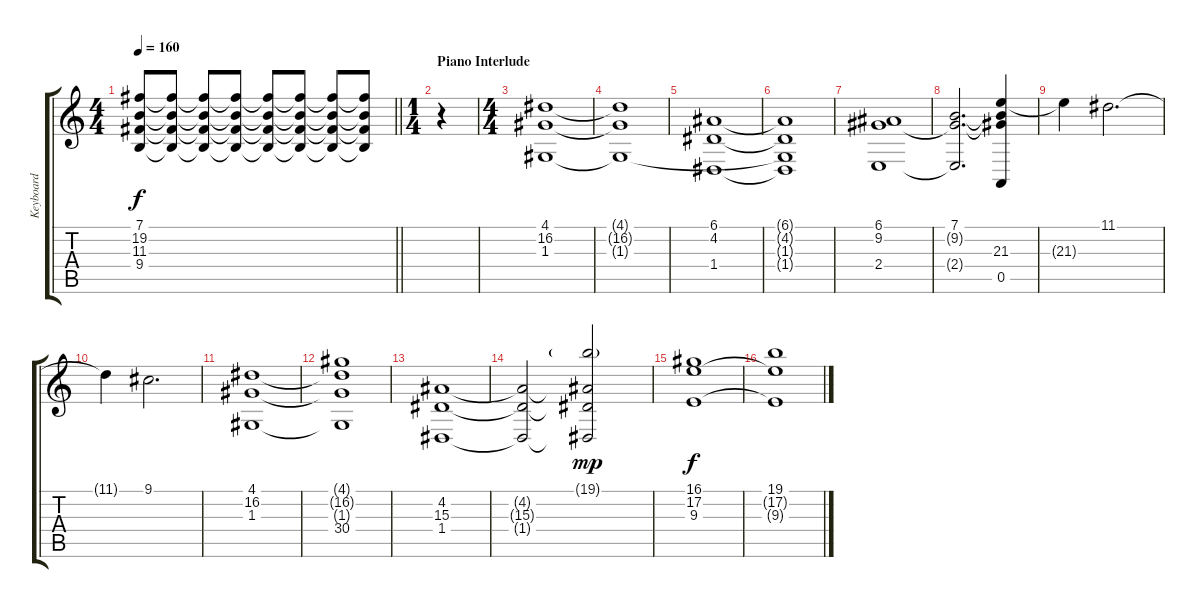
\track ("Keyboard" "Keyboard") {instrument pad1newage}
\staff {score tabs}
\tuning (E4 B3 G3 D3 A2 E2) {hide}
\ts (4 4)
\tempo 160
\clef g2
\barLineRight lightlight
\ks c
(7.1{t} 19.2{t} 11.3{t} 9.4{t}).8{dy f volume 12} (7.1{t} 19.2{t} 11.3{t} 9.4{t}).8{volume 11} (7.1{t} 19.2{t} 11.3{t} 9.4{t}).8{volume 9} (7.1{t} 19.2{t} 11.3{t} 9.4{t}).8{volume 8} (7.1{t} 19.2{t} 11.3{t} 9.4{t}).8{volume 6} (7.1{t} 19.2{t} 11.3{t} 9.4{t}).8{volume 5} (7.1{t} 19.2{t} 11.3{t} 9.4{t}).8{volume 3} (7.1{t} 19.2{t} 11.3{t} 9.4{t}).8{volume 0} |
\ts (1 4)
\section ("" "Piano Interlude")
r.4 |
\ts (4 4)
(4.1 16.2 1.3).1{volume 9 instrument stringensemble2} |
(4.1{t} 16.2{t} 1.3{t}).1 |
(6.1 4.2 1.4).1 |
(6.1{t} 4.2{t} 1.3{t} 1.4{t}).1 |
(6.1 9.2 2.4).1 |
(7.1 9.2{t} 2.4{t}).2{d} (7.1{t} 9.2{t} 21.3 0.5).4 |
21.3{t}.4 11.1.2{d} |
11.1{t}.4 9.1.2{d} |
(4.1 16.2 1.3).1 |
(4.1{t} 16.2{t} 1.3{t} 30.4).1 |
(4.2 15.3 1.4).1 |
(4.2{t} 15.3{t} 1.4{t}).2 (19.1{g} 4.2{t} 15.3{t} 1.4{t}).2{dy mp} |
(16.1 17.2 9.3).1{dy f} |
(19.1 17.2{t} 9.3{t}).1
